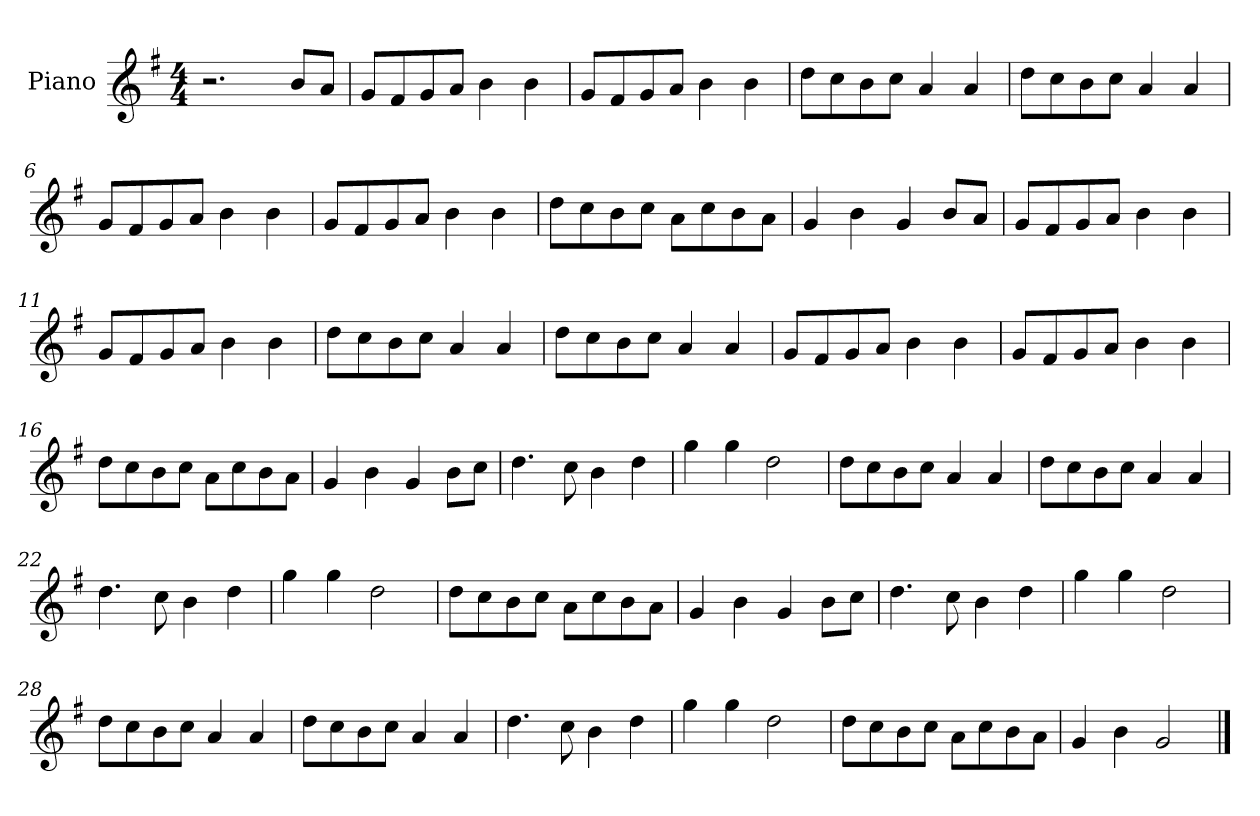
**kern
*part1
*staff1
*I"Piano
*I'Pno
*clefG2
*k[f#]
*M4/4
=1
2.r
8b/L
8a/J
=2
8g/L
8f#/
8g/
8a/J
4b\
4b\
=3
8g/L
8f#/
8g/
8a/J
4b\
4b\
=4
8dd\L
8cc\
8b\
8cc\J
4a/
4a/
=5
8dd\L
8cc\
8b\
8cc\J
4a/
4a/
=6
8g/L
8f#/
8g/
8a/J
4b\
4b\
=7
8g/L
8f#/
8g/
8a/J
4b\
4b\
=8
8dd\L
8cc\
8b\
8cc\J
8a\L
8cc\
8b\
8a\J
=9
4g/
4b\
4g/
8b/L
8a/J
=10
8g/L
8f#/
8g/
8a/J
4b\
4b\
=11
8g/L
8f#/
8g/
8a/J
4b\
4b\
=12
8dd\L
8cc\
8b\
8cc\J
4a/
4a/
=13
8dd\L
8cc\
8b\
8cc\J
4a/
4a/
=14
8g/L
8f#/
8g/
8a/J
4b\
4b\
=15
8g/L
8f#/
8g/
8a/J
4b\
4b\
=16
8dd\L
8cc\
8b\
8cc\J
8a\L
8cc\
8b\
8a\J
=17
4g/
4b\
4g/
8b\L
8cc\J
=18
4.dd\
8cc\
4b\
4dd\
=19
4gg\
4gg\
2dd\
=20
8dd\L
8cc\
8b\
8cc\J
4a/
4a/
=21
8dd\L
8cc\
8b\
8cc\J
4a/
4a/
=22
4.dd\
8cc\
4b\
4dd\
=23
4gg\
4gg\
2dd\
=24
8dd\L
8cc\
8b\
8cc\J
8a\L
8cc\
8b\
8a\J
=25
4g/
4b\
4g/
8b\L
8cc\J
=26
4.dd\
8cc\
4b\
4dd\
=27
4gg\
4gg\
2dd\
=28
8dd\L
8cc\
8b\
8cc\J
4a/
4a/
=29
8dd\L
8cc\
8b\
8cc\J
4a/
4a/
=30
4.dd\
8cc\
4b\
4dd\
=31
4gg\
4gg\
2dd\
=32
8dd\L
8cc\
8b\
8cc\J
8a\L
8cc\
8b\
8a\J
=33
4g/
4b\
2g/
==
*-
